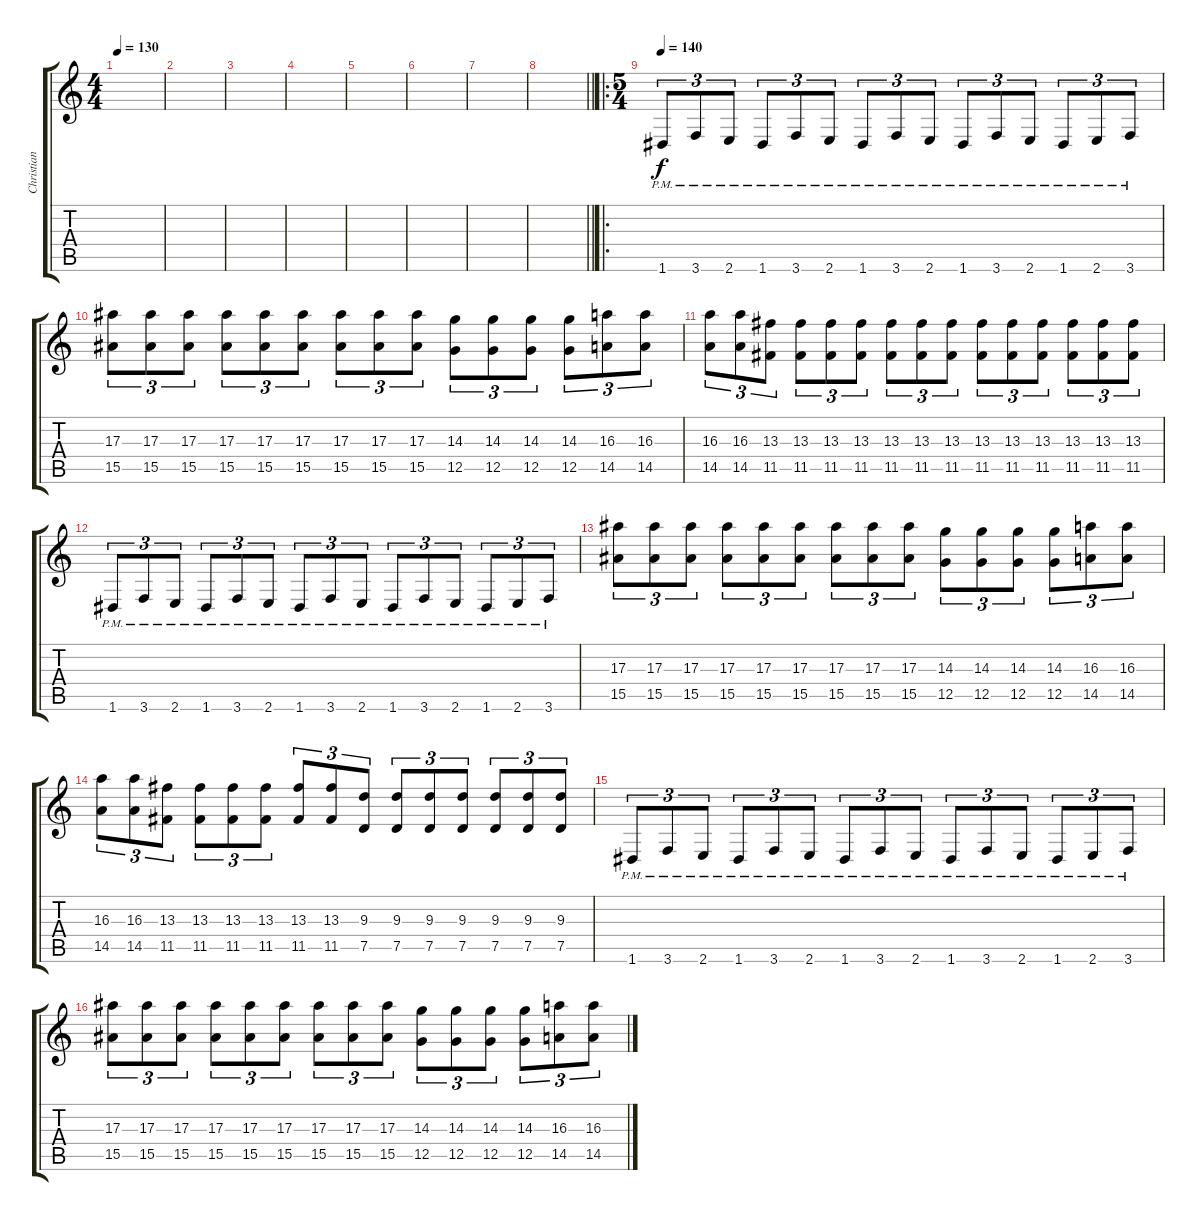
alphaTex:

\track ("Christian Andreu" "Christian ") {instrument distortionguitar}
\staff {score tabs}
\tuning (D4 A3 F3 C3 G2 D2) {hide}
\ts (4 4)
\tempo 130
\clef g2
\ks c
|
|
|
|
|
|
|
\barLineRight lightlight
|
\ro
\ts (5 4)
\section ("" "")
\tempo 140
1.6{pm}.8{tu (3 2)} 3.6{pm}.8{tu (3 2)} 2.6{pm}.8{tu (3 2)} 1.6{pm}.8{tu (3 2)} 3.6{pm}.8{tu (3 2)} 2.6{pm}.8{tu (3 2)} 1.6{pm}.8{tu (3 2)} 3.6{pm}.8{tu (3 2)} 2.6{pm}.8{tu (3 2)} 1.6{pm}.8{tu (3 2)} 3.6{pm}.8{tu (3 2)} 2.6{pm}.8{tu (3 2)} 1.6{pm}.8{tu (3 2)} 2.6{pm}.8{tu (3 2)} 3.6{pm}.8{tu (3 2)} |
(17.3 15.5).8{tu (3 2)} (17.3 15.5).8{tu (3 2)} (17.3 15.5).8{tu (3 2)} (17.3 15.5).8{tu (3 2)} (17.3 15.5).8{tu (3 2)} (17.3 15.5).8{tu (3 2)} (17.3 15.5).8{tu (3 2)} (17.3 15.5).8{tu (3 2)} (17.3 15.5).8{tu (3 2)} (14.3 12.5).8{tu (3 2)} (14.3 12.5).8{tu (3 2)} (14.3 12.5).8{tu (3 2)} (14.3 12.5).8{tu (3 2)} (16.3 14.5).8{tu (3 2)} (16.3 14.5).8{tu (3 2)} |
(16.3 14.5).8{tu (3 2)} (16.3 14.5).8{tu (3 2)} (13.3 11.5).8{tu (3 2)} (13.3 11.5).8{tu (3 2)} (13.3 11.5).8{tu (3 2)} (13.3 11.5).8{tu (3 2)} (13.3 11.5).8{tu (3 2)} (13.3 11.5).8{tu (3 2)} (13.3 11.5).8{tu (3 2)} (13.3 11.5).8{tu (3 2)} (13.3 11.5).8{tu (3 2)} (13.3 11.5).8{tu (3 2)} (13.3 11.5).8{tu (3 2)} (13.3 11.5).8{tu (3 2)} (13.3 11.5).8{tu (3 2)} |
1.6{pm}.8{tu (3 2)} 3.6{pm}.8{tu (3 2)} 2.6{pm}.8{tu (3 2)} 1.6{pm}.8{tu (3 2)} 3.6{pm}.8{tu (3 2)} 2.6{pm}.8{tu (3 2)} 1.6{pm}.8{tu (3 2)} 3.6{pm}.8{tu (3 2)} 2.6{pm}.8{tu (3 2)} 1.6{pm}.8{tu (3 2)} 3.6{pm}.8{tu (3 2)} 2.6{pm}.8{tu (3 2)} 1.6{pm}.8{tu (3 2)} 2.6{pm}.8{tu (3 2)} 3.6{pm}.8{tu (3 2)} |
(17.3 15.5).8{tu (3 2)} (17.3 15.5).8{tu (3 2)} (17.3 15.5).8{tu (3 2)} (17.3 15.5).8{tu (3 2)} (17.3 15.5).8{tu (3 2)} (17.3 15.5).8{tu (3 2)} (17.3 15.5).8{tu (3 2)} (17.3 15.5).8{tu (3 2)} (17.3 15.5).8{tu (3 2)} (14.3 12.5).8{tu (3 2)} (14.3 12.5).8{tu (3 2)} (14.3 12.5).8{tu (3 2)} (14.3 12.5).8{tu (3 2)} (16.3 14.5).8{tu (3 2)} (16.3 14.5).8{tu (3 2)} |
(16.3 14.5).8{tu (3 2)} (16.3 14.5).8{tu (3 2)} (13.3 11.5).8{tu (3 2)} (13.3 11.5).8{tu (3 2)} (13.3 11.5).8{tu (3 2)} (13.3 11.5).8{tu (3 2)} (13.3 11.5).8{tu (3 2)} (13.3 11.5).8{tu (3 2)} (9.3 7.5).8{tu (3 2)} (9.3 7.5).8{tu (3 2)} (9.3 7.5).8{tu (3 2)} (9.3 7.5).8{tu (3 2)} (9.3 7.5).8{tu (3 2)} (9.3 7.5).8{tu (3 2)} (9.3 7.5).8{tu (3 2)} |
1.6{pm}.8{tu (3 2)} 3.6{pm}.8{tu (3 2)} 2.6{pm}.8{tu (3 2)} 1.6{pm}.8{tu (3 2)} 3.6{pm}.8{tu (3 2)} 2.6{pm}.8{tu (3 2)} 1.6{pm}.8{tu (3 2)} 3.6{pm}.8{tu (3 2)} 2.6{pm}.8{tu (3 2)} 1.6{pm}.8{tu (3 2)} 3.6{pm}.8{tu (3 2)} 2.6{pm}.8{tu (3 2)} 1.6{pm}.8{tu (3 2)} 2.6{pm}.8{tu (3 2)} 3.6{pm}.8{tu (3 2)} |
(17.3 15.5).8{tu (3 2)} (17.3 15.5).8{tu (3 2)} (17.3 15.5).8{tu (3 2)} (17.3 15.5).8{tu (3 2)} (17.3 15.5).8{tu (3 2)} (17.3 15.5).8{tu (3 2)} (17.3 15.5).8{tu (3 2)} (17.3 15.5).8{tu (3 2)} (17.3 15.5).8{tu (3 2)} (14.3 12.5).8{tu (3 2)} (14.3 12.5).8{tu (3 2)} (14.3 12.5).8{tu (3 2)} (14.3 12.5).8{tu (3 2)} (16.3 14.5).8{tu (3 2)} (16.3 14.5).8{tu (3 2)}
